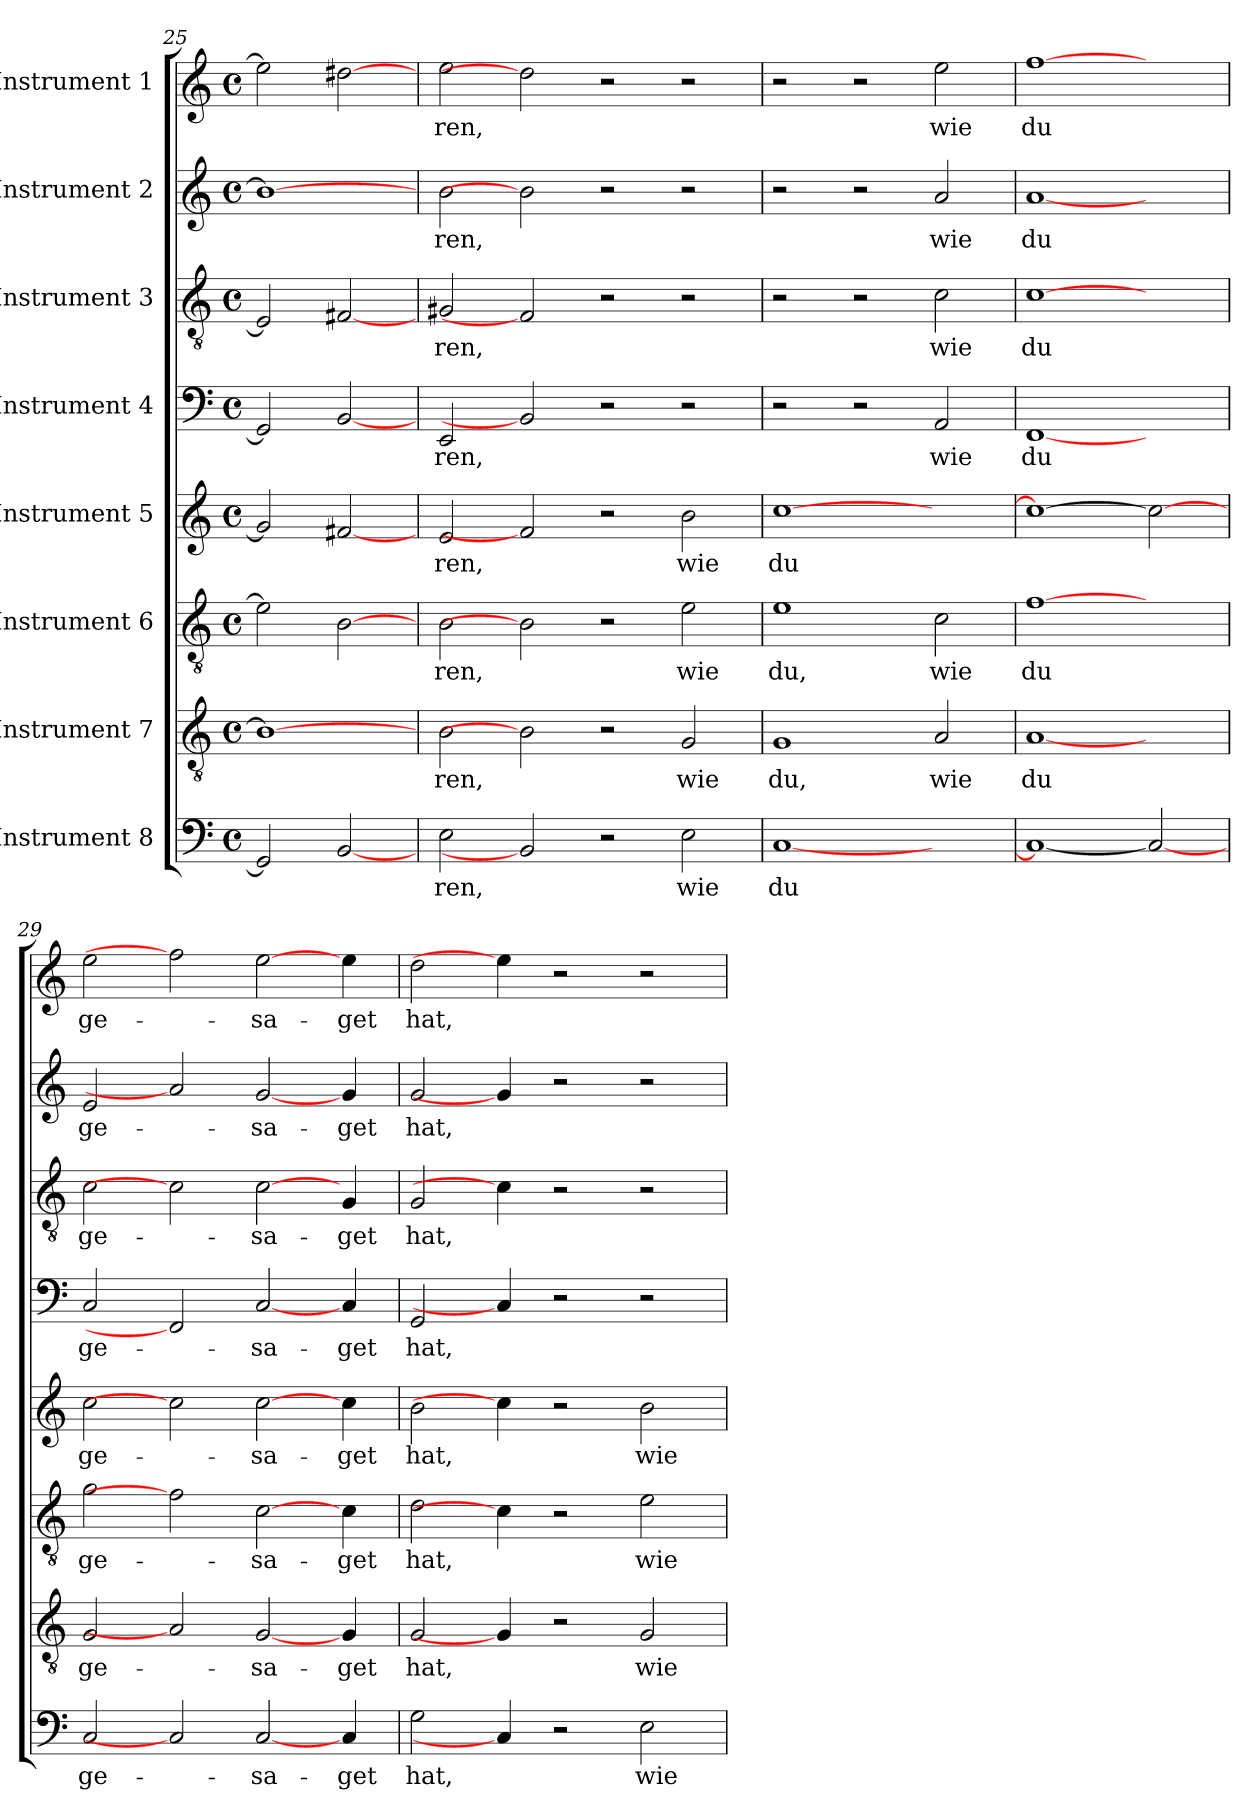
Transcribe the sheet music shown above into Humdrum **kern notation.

**kern	**text	**kern	**text	**kern	**text	**kern	**text	**kern	**text	**kern	**text	**kern	**text	**kern	**text
*part8	*part8	*part7	*part7	*part6	*part6	*part5	*part5	*part4	*part4	*part3	*part3	*part2	*part2	*part1	*part1
*staff8	*staff8	*staff7	*staff7	*staff6	*staff6	*staff5	*staff5	*staff4	*staff4	*staff3	*staff3	*staff2	*staff2	*staff1	*staff1
*I"Instrument 8	*	*I"Instrument 7	*	*I"Instrument 6	*	*I"Instrument 5	*	*I"Instrument 4	*	*I"Instrument 3	*	*I"Instrument 2	*	*I"Instrument 1	*
*clefF4	*	*clefGv2	*	*clefGv2	*	*clefG2	*	*clefF4	*	*clefGv2	*	*clefG2	*	*clefG2	*
*M4/4	*	*M4/4	*	*M4/4	*	*M4/4	*	*M4/4	*	*M4/4	*	*M4/4	*	*M4/4	*
*met(c)	*	*met(c)	*	*met(c)	*	*met(c)	*	*met(c)	*	*met(c)	*	*met(c)	*	*met(c)	*
=25	=25	=25	=25	=25	=25	=25	=25	=25	=25	=25	=25	=25	=25	=25	=25
2GG/]	.	1B_	.	2e\]	.	2g/]	.	2GG/]	.	2E/]	.	1b_	.	2ee\]	.
[2BB	.	.	.	[2B	.	[2f#X	.	[2BB	.	[2F#X	.	.	.	[2dd#X	.
=26	=26	=26	=26	=26	=26	=26	=26	=26	=26	=26	=26	=26	=26	=26	=26
!	!LO:LY:b:cj	!	!LO:LY:b:cj	!	!LO:LY:b:cj	!	!LO:LY:b:cj	!	!LO:LY:b:cj	!	!LO:LY:b:cj	!	!LO:LY:b:cj	!	!LO:LY:b:cj
2E\	-ren,	2B\	-ren,	2B\	-ren,	2e/	-ren,	2EE/	-ren,	2G#X/	-ren,	2b\	-ren,	2ee\	-ren,
2BB]	.	2B]	.	2B]	.	2f#]	.	2BB]	.	2F#]	.	2b]	.	2dd#]	.
2r	.	2r	.	2r	.	2r	.	2r	.	2r	.	2r	.	2r	.
!	!LO:LY:b:cj	!	!LO:LY:b:cj	!	!LO:LY:b:cj	!	!LO:LY:b:cj	!	!	!	!	!	!	!	!
2E\	wie	2G/	wie	2e\	wie	2b\	wie	2r	.	2r	.	2r	.	2r	.
=27	=27	=27	=27	=27	=27	=27	=27	=27	=27	=27	=27	=27	=27	=27	=27
!	!LO:LY:b:cj	!	!LO:LY:b:cj	!	!LO:LY:b:cj	!	!LO:LY:b:cj	!	!	!	!	!	!	!	!
[<1C	du	1G	du,	1e	du,	[>1cc	du	2r	.	2r	.	2r	.	2r	.
.	.	.	.	.	.	.	.	2r	.	2r	.	2r	.	2r	.
!	!	!	!LO:LY:b:cj	!	!LO:LY:b:cj	!	!	!	!LO:LY:b:cj	!	!LO:LY:b:cj	!	!LO:LY:b:cj	!	!LO:LY:b:cj
2ryy	.	2A/	wie	2c\	wie	2ryy	.	2AA/	wie	2c\	wie	2a/	wie	2ee\	wie
=28	=28	=28	=28	=28	=28	=28	=28	=28	=28	=28	=28	=28	=28	=28	=28
!	!	!	!LO:LY:b:cj	!	!LO:LY:b:cj	!	!	!	!LO:LY:b:cj	!	!LO:LY:b:cj	!	!LO:LY:b:cj	!	!LO:LY:b:cj
1C_	.	[1A	du	[1f	du	1cc_	.	[1FF	du	[1c	du	[1a	du	[1ff	du
2C_	.	2ryy	.	2ryy	.	2cc_	.	2ryy	.	2ryy	.	2ryy	.	2ryy	.
=29	=29	=29	=29	=29	=29	=29	=29	=29	=29	=29	=29	=29	=29	=29	=29
!	!LO:LY:b:cj	!	!LO:LY:b:cj	!	!LO:LY:b:cj	!	!LO:LY:b:cj	!	!LO:LY:b:cj	!	!LO:LY:b:cj	!	!LO:LY:b:cj	!	!LO:LY:b:cj
2C/	ge-	2G/	ge-	2g\	ge-	2cc\	ge-	2C/	ge-	2c\	ge-	2e/	ge-	2ee\	ge-
2C]	.	2A]	.	2f]	.	2cc]	.	2FF]	.	2c]	.	2a]	.	2ff]	.
!	!LO:LY:b:cj	!	!LO:LY:b:cj	!	!LO:LY:b:cj	!	!LO:LY:b:cj	!	!LO:LY:b:cj	!	!LO:LY:b:cj	!	!LO:LY:b:cj	!	!LO:LY:b:cj
[2C/	-sa-	[2G/	-sa-	[2c\	-sa-	[2cc\	-sa-	[2C/	-sa-	[2c\	-sa-	[2g/	-sa-	[2ee\	-sa-
!	!LO:LY:b:cj	!	!LO:LY:b:cj	!	!LO:LY:b:cj	!	!LO:LY:b:cj	!	!LO:LY:b:cj	!	!LO:LY:b:cj	!	!LO:LY:b:cj	!	!LO:LY:b:cj
4C/	-get	4G/	-get	4c\	-get	4cc\	-get	4C/	-get	4G/	-get	4g/	-get	4ee\	-get
!!LO:LB:g=z
=30	=30	=30	=30	=30	=30	=30	=30	=30	=30	=30	=30	=30	=30	=30	=30
!	!LO:LY:b:cj	!	!LO:LY:b:cj	!	!LO:LY:b:cj	!	!LO:LY:b:cj	!	!LO:LY:b:cj	!	!LO:LY:b:cj	!	!LO:LY:b:cj	!	!LO:LY:b:cj
2G\	hat,	2G/	hat,	2d\	hat,	2b\	hat,	2GG/	hat,	2G/	hat,	2g/	hat,	2dd\	hat,
4C/]	.	4G/]	.	4c\]	.	4cc\]	.	4C/]	.	4c\]	.	4g/]	.	4ee\]	.
2r	.	2r	.	2r	.	2r	.	2r	.	2r	.	2r	.	2r	.
!	!LO:LY:b:cj	!	!LO:LY:b:cj	!	!LO:LY:b:cj	!	!LO:LY:b:cj	!	!	!	!	!	!	!	!
2E\	wie	2G/	wie	2e\	wie	2b\	wie	2r	.	2r	.	2r	.	2r	.
=	=	=	=	=	=	=	=	=	=	=	=	=	=	=	=
*-	*-	*-	*-	*-	*-	*-	*-	*-	*-	*-	*-	*-	*-	*-	*-
